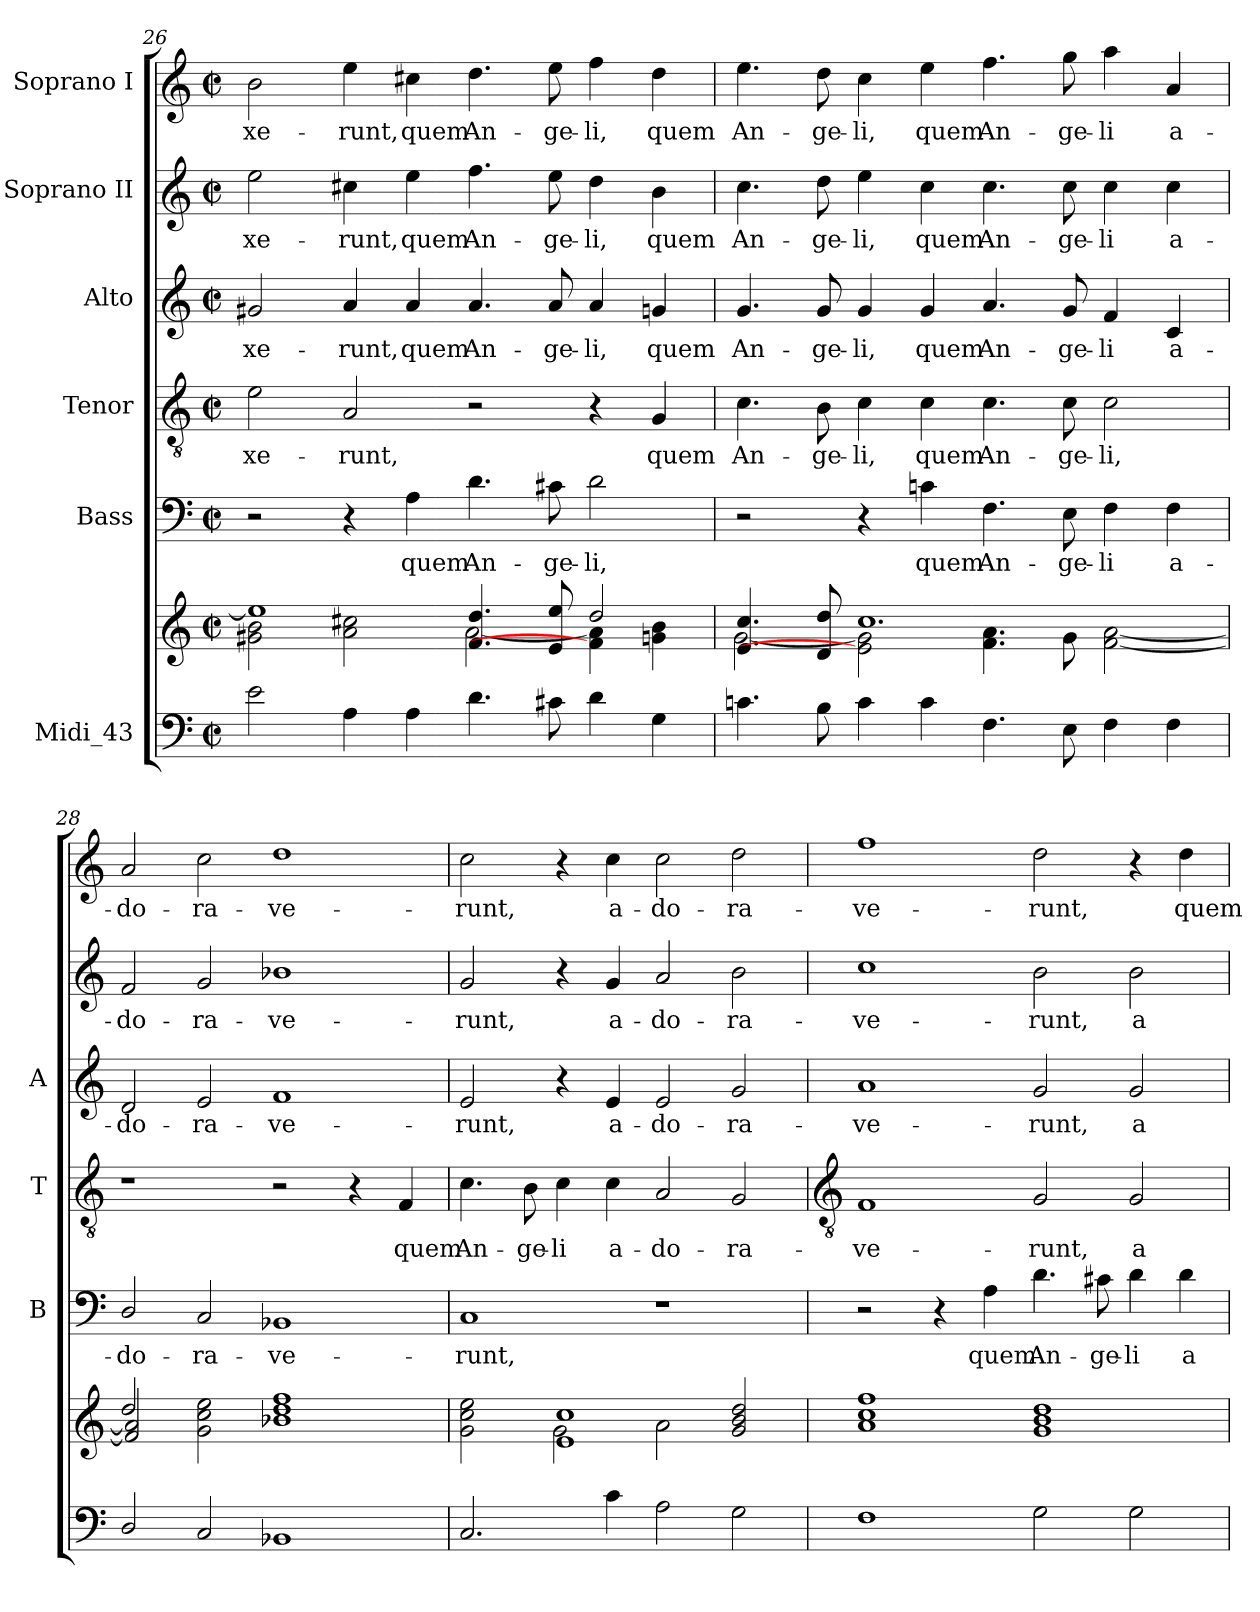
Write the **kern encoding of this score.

**kern	**kern	**kern	**text	**kern	**text	**kern	**text	**kern	**text	**kern	**text
*part6	*part6	*part5	*part5	*part4	*part4	*part3	*part3	*part2	*part2	*part1	*part1
*staff7	*staff6	*staff5	*staff5	*staff4	*staff4	*staff3	*staff3	*staff2	*staff2	*staff1	*staff1
*I"Midi_43	*	*I"Bass	*	*I"Tenor	*	*I"Alto	*	*I"Soprano II	*	*I"Soprano I	*
*	*	*I'B	*	*I'T	*	*I'A	*	*	*	*	*
!!LO:LB:g=z
*clefF4	*clefG2	*clefF4	*	*clefGv2	*	*clefG2	*	*clefG2	*	*clefG2	*
*k[]	*k[]	*k[]	*	*k[]	*	*k[]	*	*k[]	*	*k[]	*
*C:	*C:	*C:	*	*C:	*	*C:	*	*C:	*	*C:	*
*M4/2	*M4/2	*M4/2	*	*M4/2	*	*M4/2	*	*M4/2	*	*M4/2	*
*met(c|)	*met(c|)	*met(c|)	*	*met(c|)	*	*met(c|)	*	*met(c|)	*	*met(c|)	*
=26	=26	=26	=26	=26	=26	=26	=26	=26	=26	=26	=26
*	*^	*	*	*	*	*	*	*	*	*	*
!	!	!	!	!	!	!LO:LY:b	!	!LO:LY:b	!	!LO:LY:b	!	!LO:LY:b
2e	1ee/]	2g#X\ 2b\	2r	.	2e	-xe-	2g#X	-xe-	2ee	-xe-	2b	-xe-
!	!	!	!	!	!	!LO:LY:b	!	!LO:LY:b	!	!LO:LY:b	!	!LO:LY:b
4A	.	2a\ 2cc#X\	4r	.	2A	-runt,	4a	-runt,	4cc#X	-runt,	4ee	-runt,
!	!	!	!	!LO:LY:b	!	!	!	!LO:LY:b	!	!LO:LY:b	!	!LO:LY:b
4A	.	.	4A	quem	.	.	4a	quem	4ee	quem	4cc#X	quem
!	!	!	!	!LO:LY:b	!	!	!	!LO:LY:b	!	!LO:LY:b	!	!LO:LY:b
4.d	4.f/ 4.dd/	[2a\	4.d	An-	2r	.	4.a	An-	4.ff	An-	4.dd	An-
!	!	!	!	!LO:LY:b	!	!	!	!LO:LY:b	!	!LO:LY:b	!	!LO:LY:b
8c#X	8e/ 8ee/	.	8c#X	-ge-	.	.	8a	-ge-	8ee	-ge-	8ee	-ge-
!	!	!	!	!LO:LY:b	!	!	!	!LO:LY:b	!	!LO:LY:b	!	!LO:LY:b
4d	2dd/	4f\] 4a\]	2d	-li,	4r	.	4a	-li,	4dd	-li,	4ff	-li,
!	!	!	!	!	!	!LO:LY:b	!	!LO:LY:b	!	!LO:LY:b	!	!LO:LY:b
4G	.	4gn\ 4b\	.	.	4G	quem	4gn	quem	4b	quem	4dd	quem
=27	=27	=27	=27	=27	=27	=27	=27	=27	=27	=27	=27	=27
!	!	!	!	!	!	!LO:LY:b	!	!LO:LY:b	!	!LO:LY:b	!	!LO:LY:b
4.cn	4.e/ 4.cc/	[2g\	2r	.	4.c	An-	4.g	An-	4.cc	An-	4.ee	An-
!	!	!	!	!	!	!LO:LY:b	!	!LO:LY:b	!	!LO:LY:b	!	!LO:LY:b
8B	8d/ 8dd/	.	.	.	8B	-ge-	8g	-ge-	8dd	-ge-	8dd	-ge-
!	!	!	!	!	!	!LO:LY:b	!	!LO:LY:b	!	!LO:LY:b	!	!LO:LY:b
4c	1.cc/	2e\] 2g\]	4r	.	4c	-li,	4g	-li,	4ee	-li,	4cc	-li,
!	!	!	!	!LO:LY:b	!	!LO:LY:b	!	!LO:LY:b	!	!LO:LY:b	!	!LO:LY:b
4c	.	.	4cn	quem	4c	quem	4g	quem	4cc	quem	4ee	quem
!	!	!	!	!LO:LY:b	!	!LO:LY:b	!	!LO:LY:b	!	!LO:LY:b	!	!LO:LY:b
4.F	.	4.f\ 4.a\	4.F	An-	4.c	An-	4.a	An-	4.cc	An-	4.ff	An-
!	!	!	!	!LO:LY:b	!	!LO:LY:b	!	!LO:LY:b	!	!LO:LY:b	!	!LO:LY:b
8E	.	8g\	8E	-ge-	8c	-ge-	8g	-ge-	8cc	-ge-	8gg	-ge-
!	!	!	!	!LO:LY:b	!	!LO:LY:b	!	!LO:LY:b	!	!LO:LY:b	!	!LO:LY:b
4F	.	[2f\ [2a\	4F	-li	2c	-li,	4f	-li	4cc	-li	4aa	-li
!	!	!	!	!LO:LY:b	!	!	!	!LO:LY:b	!	!LO:LY:b	!	!LO:LY:b
4F	.	.	4F	a-	.	.	4c	a-	4cc	a-	4a	a-
=28	=28	=28	=28	=28	=28	=28	=28	=28	=28	=28	=28	=28
!	!	!	!	!LO:LY:b	!	!	!	!LO:LY:b	!	!LO:LY:b	!	!LO:LY:b
2D/	2dd/	2f/] 2a/]	2D/	-do-	1r	.	2d	-do-	2f	-do-	2a	-do-
!	!	!	!	!LO:LY:b	!	!	!	!LO:LY:b	!	!LO:LY:b	!	!LO:LY:b
2C	2ryy	2g\ 2cc\ 2ee\	2C	-ra-	.	.	2e	-ra-	2g	-ra-	2cc	-ra-
!	!	!	!	!LO:LY:b	!	!	!	!LO:LY:b	!	!LO:LY:b	!	!LO:LY:b
1BB-X	1ryy	1b-X\ 1dd\ 1ff\	1BB-X	-ve-	2r	.	1f	-ve-	1b-X/	-ve-	1dd	-ve-
.	.	.	.	.	4r	.	.	.	.	.	.	.
!	!	!	!	!	!	!LO:LY:b	!	!	!	!	!	!
.	.	.	.	.	4F	quem	.	.	.	.	.	.
=29	=29	=29	=29	=29	=29	=29	=29	=29	=29	=29	=29	=29
!	!	!	!	!LO:LY:b	!	!LO:LY:b	!	!LO:LY:b	!	!LO:LY:b	!	!LO:LY:b
2.C	2ryy	2g\ 2cc\ 2ee\	1C	-runt,	4.c	An-	2e	-runt,	2g	-runt,	2cc	-runt,
!	!	!	!	!	!	!LO:LY:b	!	!	!	!	!	!
.	.	.	.	.	8B	-ge-	.	.	.	.	.	.
!	!	!	!	!	!	!LO:LY:b	!	!	!	!	!	!
.	1e/ 1cc/	2g\	.	.	4c	-li	4r	.	4r	.	4r	.
!	!	!	!	!	!	!LO:LY:b	!	!LO:LY:b	!	!LO:LY:b	!	!LO:LY:b
4c	.	.	.	.	4c	a-	4e	a-	4g	a-	4cc	a-
!	!	!	!	!	!	!LO:LY:b	!	!LO:LY:b	!	!LO:LY:b	!	!LO:LY:b
2A	.	2a\	1r	.	2A	-do-	2e	-do-	2a	-do-	2cc	-do-
!	!	!	!	!	!	!LO:LY:b	!	!LO:LY:b	!	!LO:LY:b	!	!LO:LY:b
2G	2g/ 2b/ 2dd/	2ryy	.	.	2G	-ra-	2g	-ra-	2b	-ra-	2dd	-ra-
!!LO:LB:g=z
=30	=30	=30	=30	=30	=30	=30	=30	=30	=30	=30	=30	=30
*	*	*	*	*	*clefGv2	*	*	*	*	*	*	*
!	!	!	!	!	!	!LO:LY:b	!	!LO:LY:b	!	!LO:LY:b	!	!LO:LY:b
1F	1a\ 1cc\ 1ff\	0ryy	2r	.	1F	-ve-	1a	-ve-	1cc	-ve-	1ff	-ve-
.	.	.	4r	.	.	.	.	.	.	.	.	.
!	!	!	!	!LO:LY:b	!	!	!	!	!	!	!	!
.	.	.	4A	quem	.	.	.	.	.	.	.	.
!	!	!	!	!LO:LY:b	!	!LO:LY:b	!	!LO:LY:b	!	!LO:LY:b	!	!LO:LY:b
2G	1g/ 1b/ 1dd/	.	4.d	An-	2G	-runt,	2g	-runt,	2b	-runt,	2dd	-runt,
!	!	!	!	!LO:LY:b	!	!	!	!	!	!	!	!
.	.	.	8c#X	-ge-	.	.	.	.	.	.	.	.
!	!	!	!	!LO:LY:b	!	!LO:LY:b	!	!LO:LY:b	!	!LO:LY:b	!	!
2G	.	.	4d	-li	2G	a-	2g	a-	2b	a-	4r	.
!	!	!	!	!LO:LY:b	!	!	!	!	!	!	!	!LO:LY:b
.	.	.	4d	a-	.	.	.	.	.	.	4dd	quem
*	*v	*v	*	*	*	*	*	*	*	*	*	*
=	=	=	=	=	=	=	=	=	=	=	=
*-	*-	*-	*-	*-	*-	*-	*-	*-	*-	*-	*-
